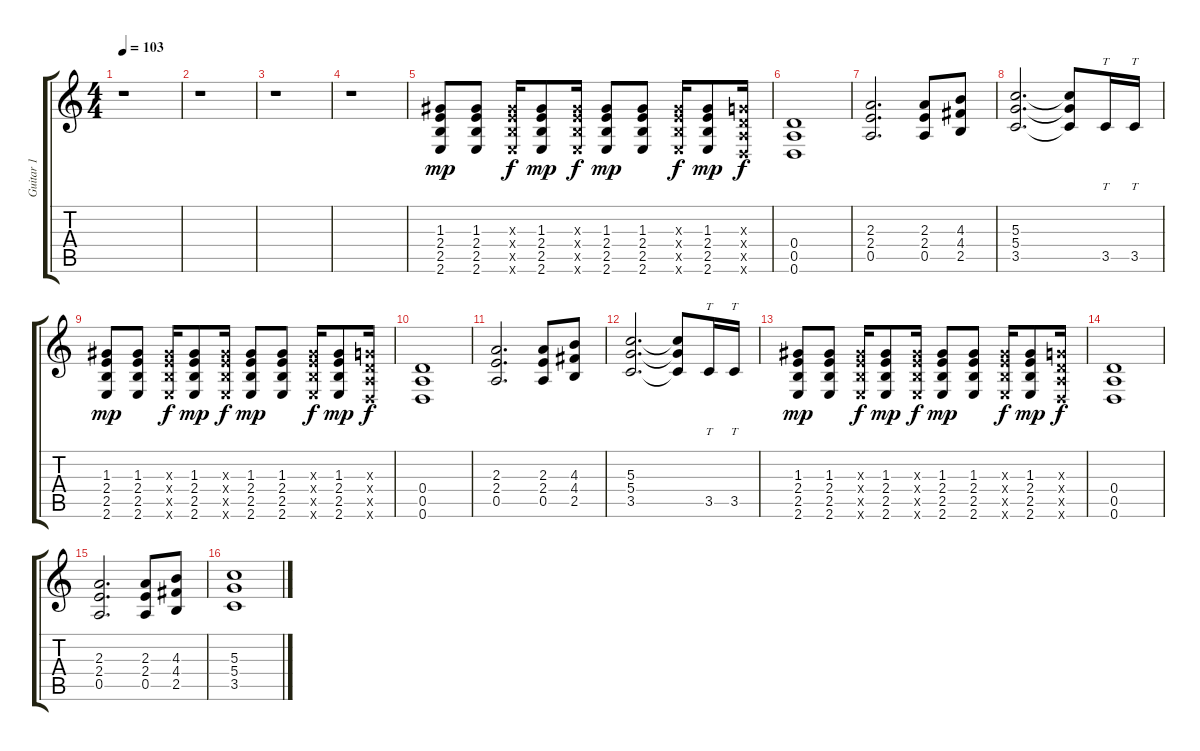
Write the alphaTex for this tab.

\track ("Guitar 1" "Guitar 1") {instrument distortionguitar}
\staff {score tabs}
\tuning (E4 B3 G3 D3 A2 D2) {hide}
\ts (4 4)
\tempo 103
\clef g2
\ks c
r.1{dy f} |
r.1 |
r.1 |
r.1 |
(1.3 2.4 2.5 2.6).8{dy mp} (1.3 2.4 2.5 2.6).8 (1.3{x} 2.4{x} 2.5{x} 2.6{x}).16{dy f} (1.3 2.4 2.5 2.6).8{dy mp} (1.3{x} 2.4{x} 2.5{x} 2.6{x}).16{dy f} (1.3 2.4 2.5 2.6).8{dy mp} (1.3 2.4 2.5 2.6).8 (1.3{x} 2.4{x} 2.5{x} 2.6{x}).16{dy f} (1.3 2.4 2.5 2.6).8{dy mp} (0.3{x} 0.4{x} 0.5{x} 0.6{x}).16{dy f} |
(0.4 0.5 0.6).1 |
(2.3 2.4 0.5).2{d} (2.3 2.4 0.5).8 (4.3 4.4 2.5).8 |
(5.3 5.4 3.5).2{d} (5.3{t} 5.4{t} 3.5{t}).8 3.5.16{tt} 3.5.16{tt} |
(1.3 2.4 2.5 2.6).8{dy mp} (1.3 2.4 2.5 2.6).8 (1.3{x} 2.4{x} 2.5{x} 2.6{x}).16{dy f} (1.3 2.4 2.5 2.6).8{dy mp} (1.3{x} 2.4{x} 2.5{x} 2.6{x}).16{dy f} (1.3 2.4 2.5 2.6).8{dy mp} (1.3 2.4 2.5 2.6).8 (1.3{x} 2.4{x} 2.5{x} 2.6{x}).16{dy f} (1.3 2.4 2.5 2.6).8{dy mp} (0.3{x} 0.4{x} 0.5{x} 0.6{x}).16{dy f} |
(0.4 0.5 0.6).1 |
(2.3 2.4 0.5).2{d} (2.3 2.4 0.5).8 (4.3 4.4 2.5).8 |
(5.3 5.4 3.5).2{d} (5.3{t} 5.4{t} 3.5{t}).8 3.5.16{tt} 3.5.16{tt} |
(1.3 2.4 2.5 2.6).8{dy mp} (1.3 2.4 2.5 2.6).8 (1.3{x} 2.4{x} 2.5{x} 2.6{x}).16{dy f} (1.3 2.4 2.5 2.6).8{dy mp} (1.3{x} 2.4{x} 2.5{x} 2.6{x}).16{dy f} (1.3 2.4 2.5 2.6).8{dy mp} (1.3 2.4 2.5 2.6).8 (1.3{x} 2.4{x} 2.5{x} 2.6{x}).16{dy f} (1.3 2.4 2.5 2.6).8{dy mp} (0.3{x} 0.4{x} 0.5{x} 0.6{x}).16{dy f} |
(0.4 0.5 0.6).1 |
(2.3 2.4 0.5).2{d} (2.3 2.4 0.5).8 (4.3 4.4 2.5).8 |
(5.3 5.4 3.5).1
